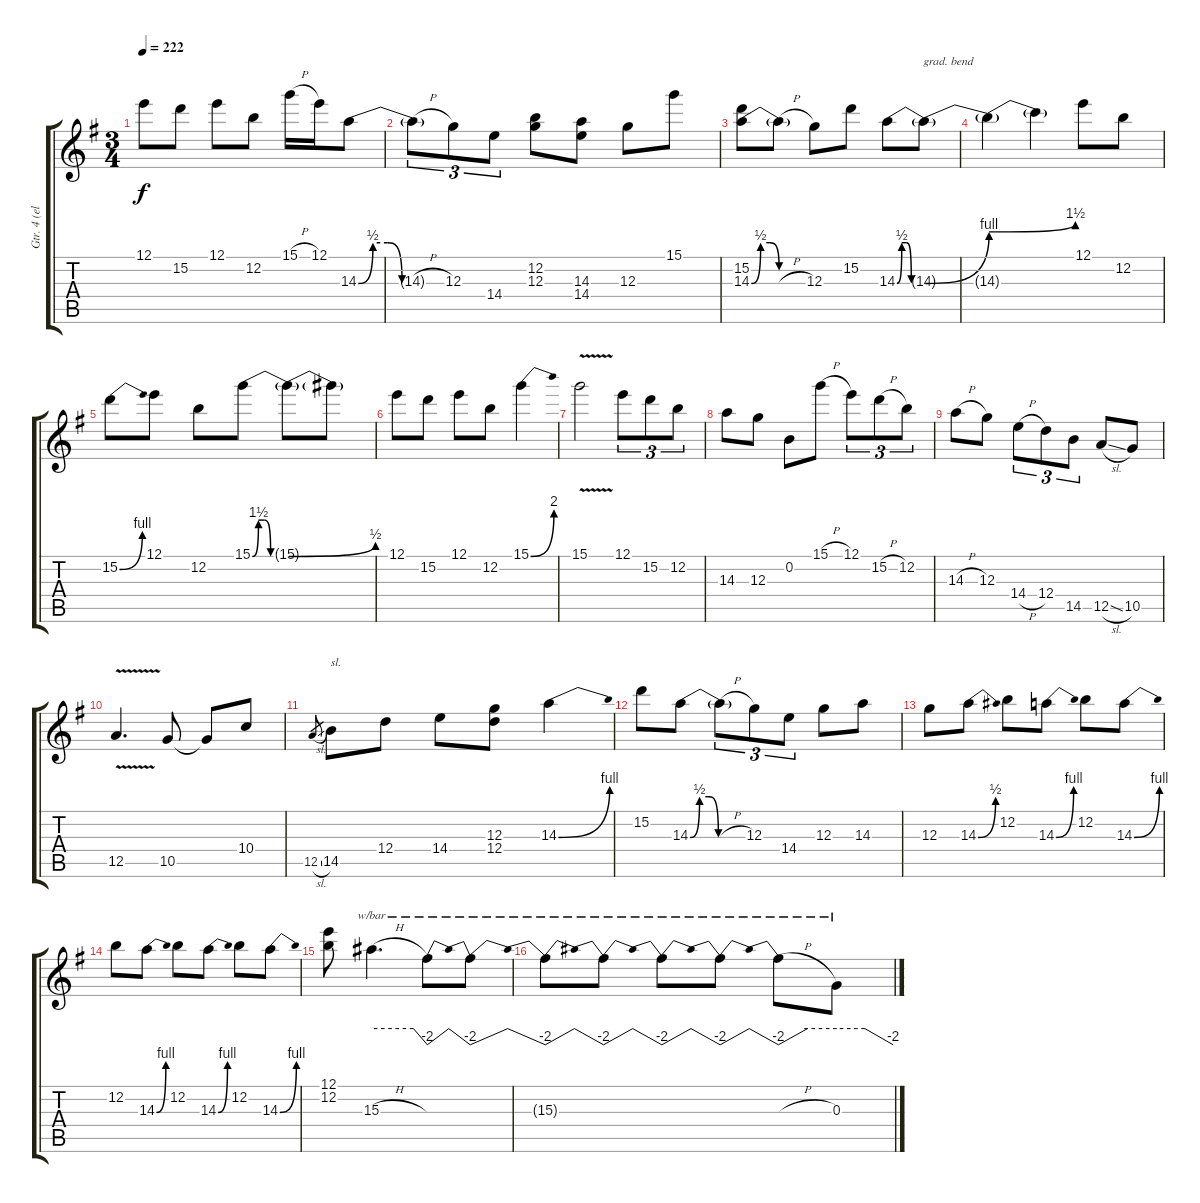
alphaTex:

\track ("Gtr. 4 (elec.)" "Gtr. 4 (el") {instrument distortionguitar}
\staff {score tabs}
\tuning (E4 B3 G3 D3 A2 E2) {hide}
\ts (3 4)
\tempo 222
\clef g2
\ks g
12.1.8{dy f} 15.2.8 12.1.8 12.2.8 15.1{h}.16 12.1.16 14.3{be (custom 0 0 10 2 20 2 30 0 60 0)}.8 |
14.3{h t}.8{tu (3 2)} 12.3.8{tu (3 2)} 14.4.8{tu (3 2)} (12.2 12.3).8 (14.3 14.4).8 12.3.8 15.1.8 |
(15.2 14.3{be (custom 0 0 10 2 20 2 30 0 60 0)}).8 14.3{h t}.8 12.3.8 15.2.8 14.3{be (custom 0 0 10 2 20 2 30 0 60 0)}.8 14.3{be (bend 0 0 60 4) t}.8{txt "grad. bend"} |
14.3{be (bend 0 4 60 6) t}.4 14.3{t}.4 12.1.8 12.2.8 |
15.2{be (bend 0 0 60 4)}.8 12.1.8 12.2.8 15.1{be (custom 0 0 10 6 20 6 30 0 60 0)}.8 15.1{be (bend 0 0 60 2) t}.8 15.1{t}.8 |
12.1.8 15.2.8 12.1.8 12.2.8 15.1{be (bend 0 0 60 8)}.4 |
15.1{v}.2 12.1.8{tu (3 2)} 15.2.8{tu (3 2)} 12.2.8{tu (3 2)} |
14.3.8 12.3.8 0.2.8 15.1{h}.8 12.1.8{tu (3 2)} 15.2{h}.8{tu (3 2)} 12.2.8{tu (3 2)} |
14.3{h}.8 12.3.8 14.4{h}.8{tu (3 2)} 12.4.8{tu (3 2)} 14.5.8{tu (3 2)} 12.5{sl}.8 10.5.8 |
12.5{v}.4{d} 10.5.8 10.5{t}.8 10.4.8 |
12.5{sl}.8{gr} 14.5.8{txt "sl."} 12.4.8 14.4.8 (12.3 12.4).8 14.3{be (bend 0 0 60 4)}.4 |
15.2.8 14.3{be (custom 0 0 10 2 20 2 30 0 60 0)}.8 14.3{h t}.8{tu (3 2)} 12.3.8{tu (3 2)} 14.4.8{tu (3 2)} 12.3.8 14.3.8 |
12.3.8 14.3{be (bend 0 0 60 2)}.8 12.2.8 14.3{be (bend 0 0 60 4)}.8 12.2.8 14.3{be (bend 0 0 60 4)}.8 |
12.2.8 14.3{be (bend 0 0 60 4)}.8 12.2.8 14.3{be (bend 0 0 60 4)}.8 12.2.8 14.3{be (bend 0 0 60 4)}.8 |
(12.1 12.2).8 15.3{h}.4{d tbe (custom default 0 0 45 0 60 -8)} 15.3{t}.8{tbe (dip default 0 -8 30 0 60 -8)} 15.3{t}.8{tbe (dip default 0 -8 30 0 60 -8)} |
15.3{t}.8{tbe (dip default 0 -8 30 0 60 -8)} 15.3{t}.8{tbe (dip default 0 -8 30 0 60 -8)} 15.3{t}.8{tbe (dip default 0 -8 30 0 60 -8)} 15.3{t}.8{tbe (dip default 0 -8 30 0 60 -8)} 15.3{h t}.8{tbe (custom default 0 -8 30 0 60 0)} 0.3.8{tbe (custom default 0 0 30 0 60 -8)}
